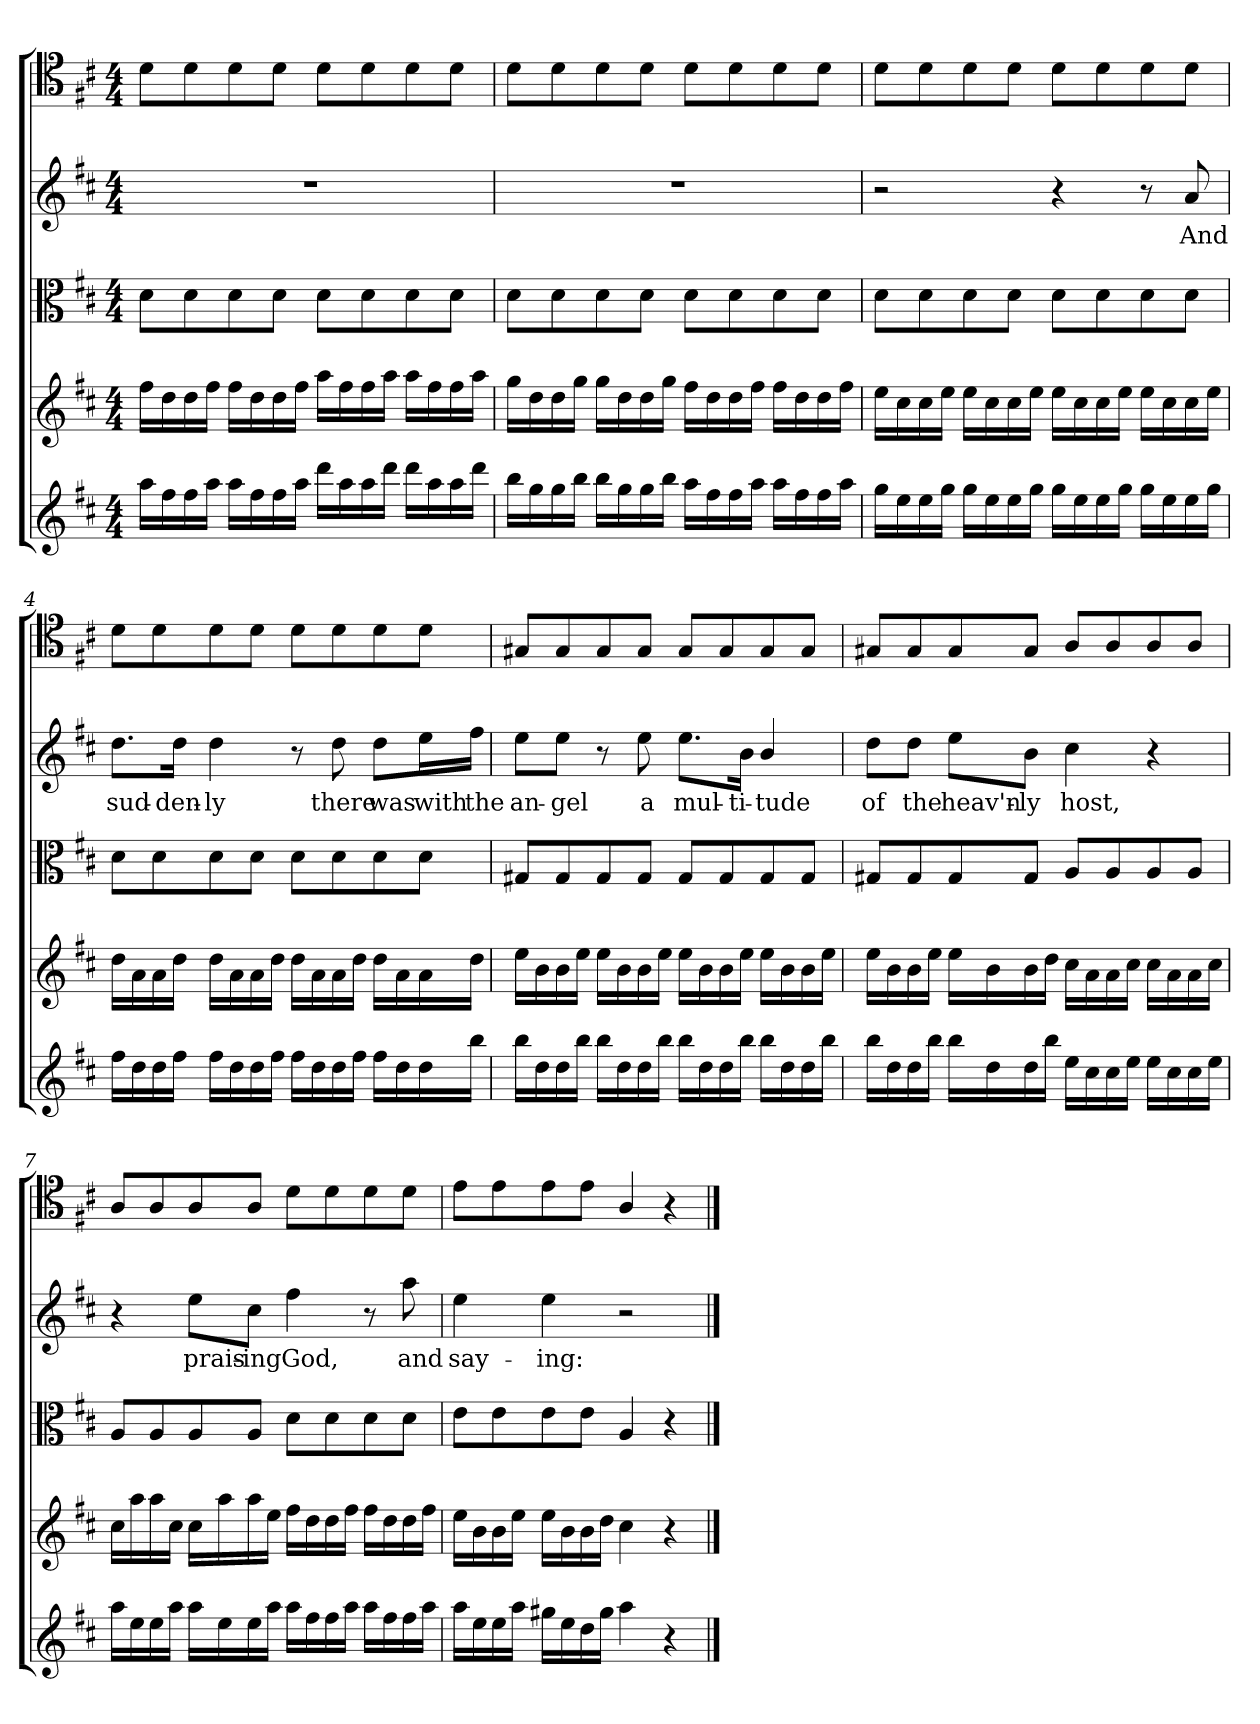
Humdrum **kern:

**kern	**kern	**kern	**kern	**text	**kern
*part5	*part4	*part3	*part2	*part2	*part1
*staff5	*staff4	*staff3	*staff2	*staff2	*staff1
*clefG2	*clefG2	*clefC3	*clefG2	*	*clefC4
*k[f#c#]	*k[f#c#]	*k[f#c#]	*k[f#c#]	*	*k[f#c#]
*D:	*D:	*D:	*D:	*	*D:
*M4/4	*M4/4	*M4/4	*M4/4	*	*M4/4
=1	=1	=1	=1	=1	=1
16aa\LL	16ff#\LL	8d\L	1r	.	8d\L
16ff#\	16dd\	.	.	.	.
16ff#\	16dd\	8d\	.	.	8d\
16aa\JJ	16ff#\JJ	.	.	.	.
16aa\LL	16ff#\LL	8d\	.	.	8d\
16ff#\	16dd\	.	.	.	.
16ff#\	16dd\	8d\J	.	.	8d\J
16aa\JJ	16ff#\JJ	.	.	.	.
16ddd\LL	16aa\LL	8d\L	.	.	8d\L
16aa\	16ff#\	.	.	.	.
16aa\	16ff#\	8d\	.	.	8d\
16ddd\JJ	16aa\JJ	.	.	.	.
16ddd\LL	16aa\LL	8d\	.	.	8d\
16aa\	16ff#\	.	.	.	.
16aa\	16ff#\	8d\J	.	.	8d\J
16ddd\JJ	16aa\JJ	.	.	.	.
=2	=2	=2	=2	=2	=2
16bb\LL	16gg\LL	8d\L	1r	.	8d\L
16gg\	16dd\	.	.	.	.
16gg\	16dd\	8d\	.	.	8d\
16bb\JJ	16gg\JJ	.	.	.	.
16bb\LL	16gg\LL	8d\	.	.	8d\
16gg\	16dd\	.	.	.	.
16gg\	16dd\	8d\J	.	.	8d\J
16bb\JJ	16gg\JJ	.	.	.	.
16aa\LL	16ff#\LL	8d\L	.	.	8d\L
16ff#\	16dd\	.	.	.	.
16ff#\	16dd\	8d\	.	.	8d\
16aa\JJ	16ff#\JJ	.	.	.	.
16aa\LL	16ff#\LL	8d\	.	.	8d\
16ff#\	16dd\	.	.	.	.
16ff#\	16dd\	8d\J	.	.	8d\J
16aa\JJ	16ff#\JJ	.	.	.	.
=3	=3	=3	=3	=3	=3
16gg\LL	16ee\LL	8d\L	2r	.	8d\L
16ee\	16cc#\	.	.	.	.
16ee\	16cc#\	8d\	.	.	8d\
16gg\JJ	16ee\JJ	.	.	.	.
16gg\LL	16ee\LL	8d\	.	.	8d\
16ee\	16cc#\	.	.	.	.
16ee\	16cc#\	8d\J	.	.	8d\J
16gg\JJ	16ee\JJ	.	.	.	.
16gg\LL	16ee\LL	8d\L	4r	.	8d\L
16ee\	16cc#\	.	.	.	.
16ee\	16cc#\	8d\	.	.	8d\
16gg\JJ	16ee\JJ	.	.	.	.
16gg\LL	16ee\LL	8d\	8r	.	8d\
16ee\	16cc#\	.	.	.	.
16ee\	16cc#\	8d\J	8a/	And	8d\J
16gg\JJ	16ee\JJ	.	.	.	.
=4	=4	=4	=4	=4	=4
16ff#\LL	16dd\LL	8d\L	8.dd\L	sud-	8d\L
16dd\	16a\	.	.	.	.
16dd\	16a\	8d\	.	.	8d\
16ff#\JJ	16dd\JJ	.	16dd\Jk	-den-	.
16ff#\LL	16dd\LL	8d\	4dd\	-ly	8d\
16dd\	16a\	.	.	.	.
16dd\	16a\	8d\J	.	.	8d\J
16ff#\JJ	16dd\JJ	.	.	.	.
16ff#\LL	16dd\LL	8d\L	8r	.	8d\L
16dd\	16a\	.	.	.	.
16dd\	16a\	8d\	8dd\	there	8d\
16ff#\JJ	16dd\JJ	.	.	.	.
16ff#\LL	16dd\LL	8d\	8dd\L	was	8d\
16dd\	16a\	.	.	.	.
16dd\	16a\	8d\J	16ee\L	with	8d\J
16bb\JJ	16dd\JJ	.	16ff#\JJ	the	.
=5	=5	=5	=5	=5	=5
16bb\LL	16ee\LL	8G#X/L	8ee\L	an-	8G#X/L
16dd\	16b\	.	.	.	.
16dd\	16b\	8G#/	8ee\J	-gel	8G#/
16bb\JJ	16ee\JJ	.	.	.	.
16bb\LL	16ee\LL	8G#/	8r	.	8G#/
16dd\	16b\	.	.	.	.
16dd\	16b\	8G#/J	8ee\	a	8G#/J
16bb\JJ	16ee\JJ	.	.	.	.
16bb\LL	16ee\LL	8G#/L	8.ee\L	mul-	8G#/L
16dd\	16b\	.	.	.	.
16dd\	16b\	8G#/	.	.	8G#/
16bb\JJ	16ee\JJ	.	16b\Jk	-ti-	.
16bb\LL	16ee\LL	8G#/	4b/	-tude	8G#/
16dd\	16b\	.	.	.	.
16dd\	16b\	8G#/J	.	.	8G#/J
16bb\JJ	16ee\JJ	.	.	.	.
=6	=6	=6	=6	=6	=6
16bb\LL	16ee\LL	8G#X/L	8dd\L	of	8G#X/L
16dd\	16b\	.	.	.	.
16dd\	16b\	8G#/	8dd\J	the	8G#/
16bb\JJ	16ee\JJ	.	.	.	.
16bb\LL	16ee\LL	8G#/	8ee\L	heav'n-	8G#/
16dd\	16b\	.	.	.	.
16dd\	16b\	8G#/J	8b\J	-ly	8G#/J
16bb\JJ	16dd\JJ	.	.	.	.
16ee\LL	16cc#\LL	8A/L	4cc#\	host,	8A/L
16cc#\	16a\	.	.	.	.
16cc#\	16a\	8A/	.	.	8A/
16ee\JJ	16cc#\JJ	.	.	.	.
16ee\LL	16cc#\LL	8A/	4r	.	8A/
16cc#\	16a\	.	.	.	.
16cc#\	16a\	8A/J	.	.	8A/J
16ee\JJ	16cc#\JJ	.	.	.	.
=7	=7	=7	=7	=7	=7
16aa\LL	16cc#\LL	8A/L	4r	.	8A/L
16ee\	16aa\	.	.	.	.
16ee\	16aa\	8A/	.	.	8A/
16aa\JJ	16cc#\JJ	.	.	.	.
16aa\LL	16cc#\LL	8A/	8ee\L	prais-	8A/
16ee\	16aa\	.	.	.	.
16ee\	16aa\	8A/J	8cc#\J	-ing	8A/J
16aa\JJ	16ee\JJ	.	.	.	.
16aa\LL	16ff#\LL	8d\L	4ff#\	God,	8d\L
16ff#\	16dd\	.	.	.	.
16ff#\	16dd\	8d\	.	.	8d\
16aa\JJ	16ff#\JJ	.	.	.	.
16aa\LL	16ff#\LL	8d\	8r	.	8d\
16ff#\	16dd\	.	.	.	.
16ff#\	16dd\	8d\J	8aa\	and	8d\J
16aa\JJ	16ff#\JJ	.	.	.	.
=8	=8	=8	=8	=8	=8
16aa\LL	16ee\LL	8e\L	4ee\	say-	8e\L
16ee\	16b\	.	.	.	.
16ee\	16b\	8e\	.	.	8e\
16aa\JJ	16ee\JJ	.	.	.	.
16gg#X\LL	16ee\LL	8e\	4ee\	-ing:	8e\
16ee\	16b\	.	.	.	.
16dd\	16b\	8e\J	.	.	8e\J
16gg#\JJ	16dd\JJ	.	.	.	.
4aa\	4cc#\	4A/	2r	.	4A/
4r	4r	4r	.	.	4r
==	==	==	==	==	==
*-	*-	*-	*-	*-	*-
